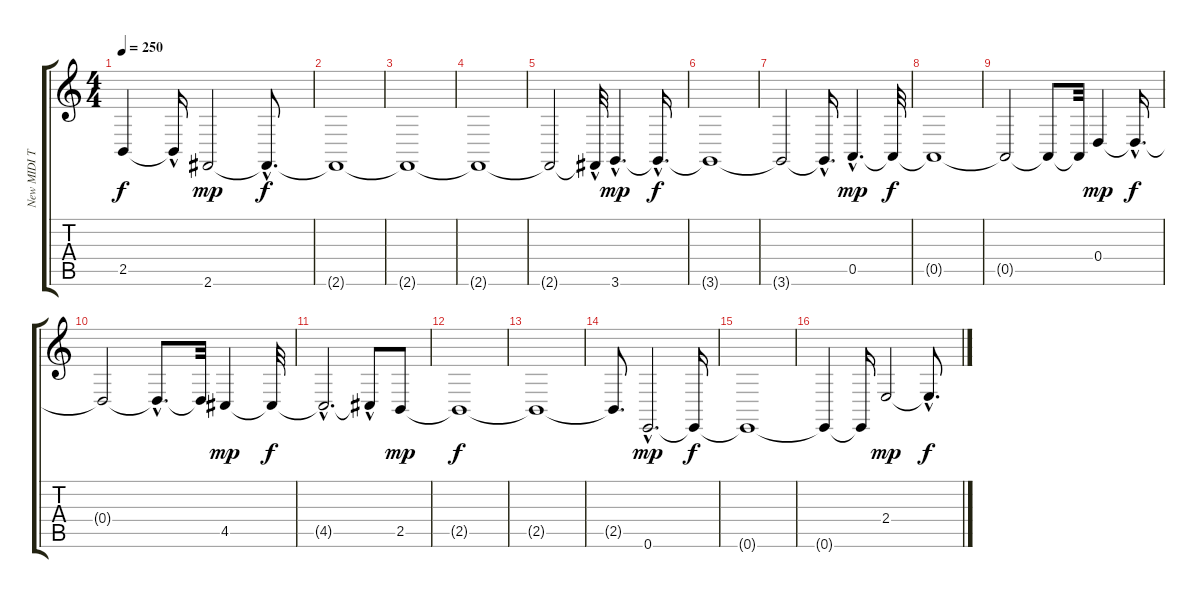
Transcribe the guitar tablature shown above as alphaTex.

\track ("New MIDI Track" "New MIDI T") {instrument percussiveorgan}
\staff {score tabs}
\tuning (E4 B3 G3 D3 A2 E2) {hide}
\ts (4 4)
\tempo 250
\clef g2
\ks c
2.5{t}.4{dy f} 2.5{hac t}.16 2.6.2{dy mp} 2.6{hac t}.8{d dy f} |
2.6{t}.1 |
2.6{t}.1 |
2.6{t}.1 |
2.6{t}.2 2.6{hac t}.32 3.6{hac}.4{d dy mp} 3.6{hac t}.16{d dy f} |
3.6{t}.1 |
3.6{t}.2 3.6{hac t}.16{d} 0.5{hac}.4{d dy mp} 0.5{t}.32{dy f} |
0.5{t}.1 |
0.5{t}.2 0.5{t}.8 0.5{t}.32 0.4.4{dy mp} 0.4{hac t}.16{d dy f} |
0.4{t}.2 0.4{hac t}.8{d} 0.4{t}.32 4.5.4{dy mp} 4.5{t}.32{dy f} |
4.5{hac t}.2{d} 4.5{hac t}.8 2.5.8{dy mp} |
2.5{t}.1{dy f} |
2.5{t}.1 |
2.5{t}.8{d} 0.6{hac}.2{d dy mp} 0.6{t}.16{dy f} |
0.6{t}.1 |
0.6{t}.4 0.6{t}.16 2.4.2{dy mp} 2.4{hac t}.8{d dy f}
